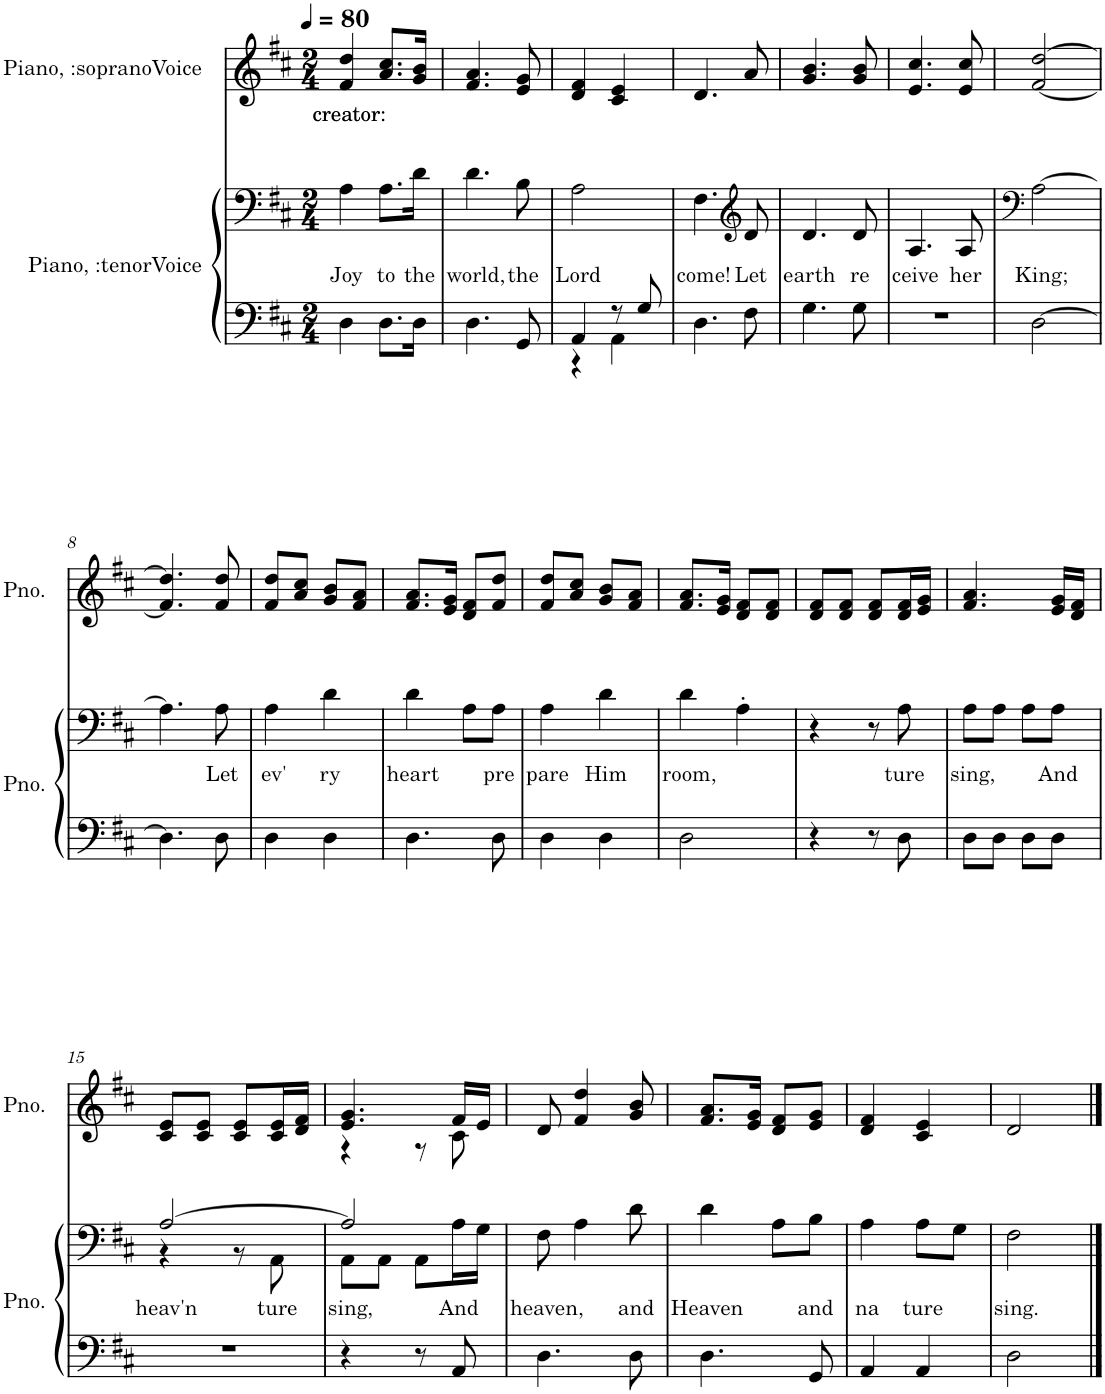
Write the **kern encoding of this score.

**kern	**kern	**text	**kern	**text
*part2	*part2	*part2	*part1	*part1
*staff3	*staff2	*staff2	*staff1	*staff1
*I"Piano, :tenorVoice	*	*	*I"Piano, :sopranoVoice	*
*I'Pno.	*	*	*I'Pno.	*
*clefF4	*clefF4	*	*clefG2	*
*k[f#c#]	*k[f#c#]	*	*k[f#c#]	*
*M2/4	*M2/4	*	*M2/4	*
*MM80	*MM80	*	*MM80	*
=1	=1	=1	=1	=1
!	!	!LO:LY:b	!	!LO:LY:b
4D\	4A\	Joy	4f#/ 4dd/	creator:
!	!	!LO:LY:b	!	!
8.D\L	8.A\L	to	8.a/ 8.cc#/L	.
!	!	!LO:LY:b	!	!
16D\Jk	16d\Jk	the	16g/ 16b/Jk	.
=2	=2	=2	=2	=2
!	!	!LO:LY:b	!	!
4.D\	4.d\	world,	4.f#/ 4.a/	.
!	!	!LO:LY:b	!	!
8GG/	8B\	the	8e/ 8g/	.
=3	=3	=3	=3	=3
*^	*	*	*	*
!	!	!	!LO:LY:b	!	!
4AA/	4r	2A\	Lord	4d/ 4f#/	.
8r	4AA\	.	.	4c#/ 4e/	.
8G/	.	.	.	.	.
*v	*v	*	*	*	*
=4	=4	=4	=4	=4
!	!	!LO:LY:b	!	!
4.D\	4.F#\	come!	4.d/	.
*	*clefG2	*	*	*
!	!	!LO:LY:b	!	!
8F#\	8d/	Let	8a/	.
=5	=5	=5	=5	=5
!	!	!LO:LY:b	!	!
4.G\	4.d/	earth	4.g/ 4.b/	.
!	!	!LO:LY:b	!	!
8G\	8d/	re	8g/ 8b/	.
=6	=6	=6	=6	=6
!	!	!LO:LY:b	!	!
2r	4.A/	ceive	4.e/ 4.cc#/	.
!	!	!LO:LY:b	!	!
.	8A/	her	8e/ 8cc#/	.
=7	=7	=7	=7	=7
*	*clefF4	*	*	*
!	!	!LO:LY:b	!	!
[2D\	[2A\	King;	[2f#/ [2dd/	.
!!LO:LB:g=z
=8	=8	=8	=8	=8
4.D\]	4.A\]	.	4.f#/] 4.dd/]	.
!	!	!LO:LY:b	!	!
8D\	8A\	Let	8f#/ 8dd/	.
=9	=9	=9	=9	=9
!	!	!LO:LY:b	!	!
4D\	4A\	ev'	8f#/ 8dd/L	.
.	.	.	8a/ 8cc#/J	.
!	!	!LO:LY:b	!	!
4D\	4d\	ry	8g/ 8b/L	.
.	.	.	8f#/ 8a/J	.
=10	=10	=10	=10	=10
!	!	!LO:LY:b	!	!
4.D\	4d\	heart	8.f#/ 8.a/L	.
.	.	.	16e/ 16g/Jk	.
.	8A\L	.	8d/ 8f#/L	.
!	!	!LO:LY:b	!	!
8D\	8A\J	pre	8f#/ 8dd/J	.
=11	=11	=11	=11	=11
!	!	!LO:LY:b	!	!
4D\	4A\	pare	8f#/ 8dd/L	.
.	.	.	8a/ 8cc#/J	.
!	!	!LO:LY:b	!	!
4D\	4d\	Him	8g/ 8b/L	.
.	.	.	8f#/ 8a/J	.
=12	=12	=12	=12	=12
!	!	!LO:LY:b	!	!
2D\	4d\	room,	8.f#/ 8.a/L	.
.	.	.	16e/ 16g/Jk	.
.	4A'\	.	8d/ 8f#/L	.
.	.	.	8d/ 8f#/J	.
=13	=13	=13	=13	=13
4r	4r	.	8d/ 8f#/L	.
.	.	.	8d/ 8f#/J	.
8r	8r	.	8d/ 8f#/L	.
!	!	!LO:LY:b	!	!
8D\	8A\	ture	16d/ 16f#/L	.
.	.	.	16e/ 16g/JJ	.
=14	=14	=14	=14	=14
!	!	!LO:LY:b	!	!
8D\L	8A\L	sing,	4.f#/ 4.a/	.
8D\J	8A\J	.	.	.
8D\L	8A\L	.	.	.
!	!	!LO:LY:b	!	!
8D\J	8A\J	And	16e/ 16g/LL	.
.	.	.	16d/ 16f#/JJ	.
!!LO:LB:g=z
=15	=15	=15	=15	=15
!	!	!LO:LY:b	!	!
*	*^	*	*	*
2r	[2A/	4r	heav'n	8c#/ 8e/L	.
.	.	.	.	8c#/ 8e/J	.
.	.	8r	.	8c#/ 8e/L	.
!	!	!	!LO:LY:b	!	!
.	.	8AA\	ture	16c#/ 16e/L	.
.	.	.	.	16d/ 16f#/JJ	.
=16	=16	=16	=16	=16	=16
!	!	!	!LO:LY:b	!	!
*	*	*	*	*^	*
4r	2A/]	8AA\L	sing,	4.e/ 4.g/	4r	.
.	.	8AA\J	.	.	.	.
8r	.	8AA\L	.	.	8r	.
!	!	!	!LO:LY:b	!	!	!
8AA/	.	16A\L	And	16f#/LL	8c#\	.
.	.	16G\JJ	.	16e/JJ	.	.
*	*	*	*	*v	*v	*
=17	=17	=17	=17	=17	=17
!	!	!	!LO:LY:b	!	!
*	*v	*v	*	*	*
4.D\	8F#\	heaven,	8d/	.
.	4A\	.	4f#/ 4dd/	.
!	!	!LO:LY:b	!	!
8D\	8d\	and	8g/ 8b/	.
=18	=18	=18	=18	=18
!	!	!LO:LY:b	!	!
4.D\	4d\	Heaven	8.f#/ 8.a/L	.
.	.	.	16e/ 16g/Jk	.
.	8A\L	.	8d/ 8f#/L	.
!	!	!LO:LY:b	!	!
8GG/	8B\J	and	8e/ 8g/J	.
=19	=19	=19	=19	=19
!	!	!LO:LY:b	!	!
4AA/	4A\	na	4d/ 4f#/	.
!	!	!LO:LY:b	!	!
4AA/	8A\L	ture	4c#/ 4e/	.
.	8G\J	.	.	.
=20	=20	=20	=20	=20
!	!	!LO:LY:b	!	!
2D\	2F#\	sing.	2d/	.
==	==	==	==	==
*-	*-	*-	*-	*-
